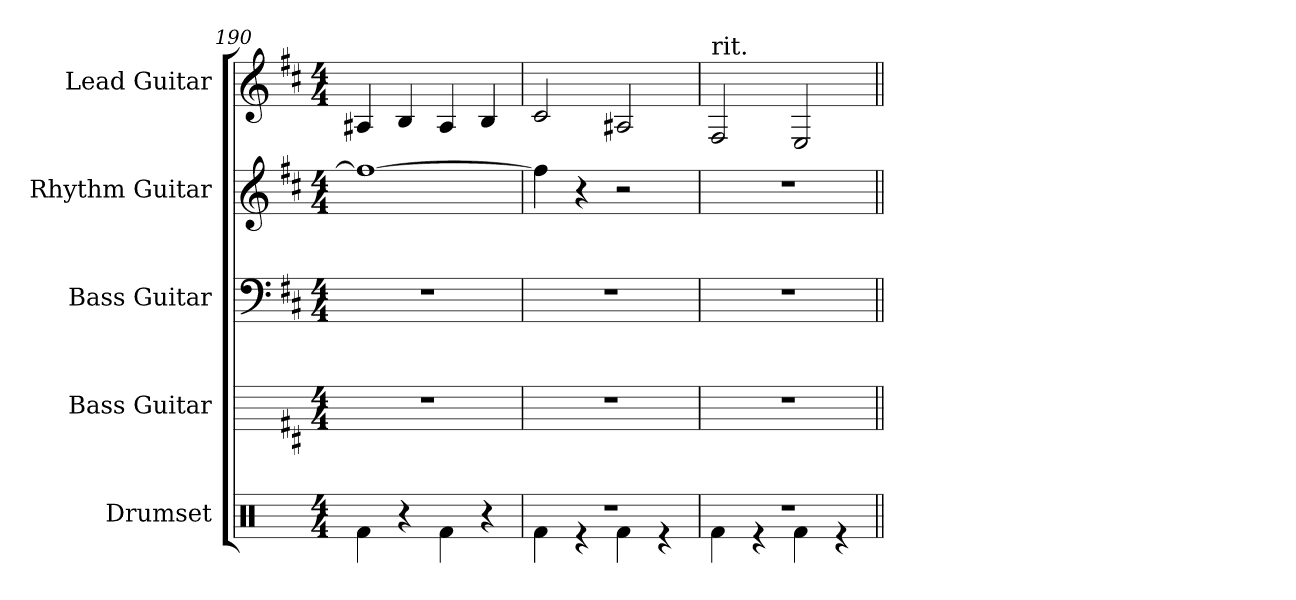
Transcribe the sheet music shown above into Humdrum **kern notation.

**kern	**kern	**kern	**kern	**kern
*part5	*part4	*part3	*part2	*part1
*staff5	*staff4	*staff3	*staff2	*staff1
*I"Drumset	*I"Bass Guitar	*I"Bass Guitar	*I"Rhythm Guitar	*I"Lead Guitar
*I'Drs.	*I'Bass	*I'Bass	*I'Rt.	*I'Ld.
*clefX	*	*clefF4	*clefG2	*clefG2
*k[]	*k[f#c#]	*k[f#c#]	*k[f#c#]	*k[f#c#]
*M4/4	*M4/4	*M4/4	*M4/4	*M4/4
=190	=190	=190	=190	=190
4Rf\	1r	1r	1ff#_	4A#X/
4r	.	.	.	4B/
4Rf\	.	.	.	4A#/
4r	.	.	.	4B/
=191	=191	=191	=191	=191
*^	*	*	*	*
1r	4Rf\	1r	1r	4ff#\]	2c#/
.	4r	.	.	4r	.
.	4Rf\	.	.	2r	2A#X/
.	4r	.	.	.	.
=192	=192	=192	=192	=192	=192
!	!	!	!	!	!LO:TX:a:t=rit.
1r	4Rf\	1r	1r	1r	2F#/
.	4r	.	.	.	.
.	4Rf\	.	.	.	2E/
.	4r	.	.	.	.
*v	*v	*	*	*	*
=||	=||	=||	=||	=||
*-	*-	*-	*-	*-
